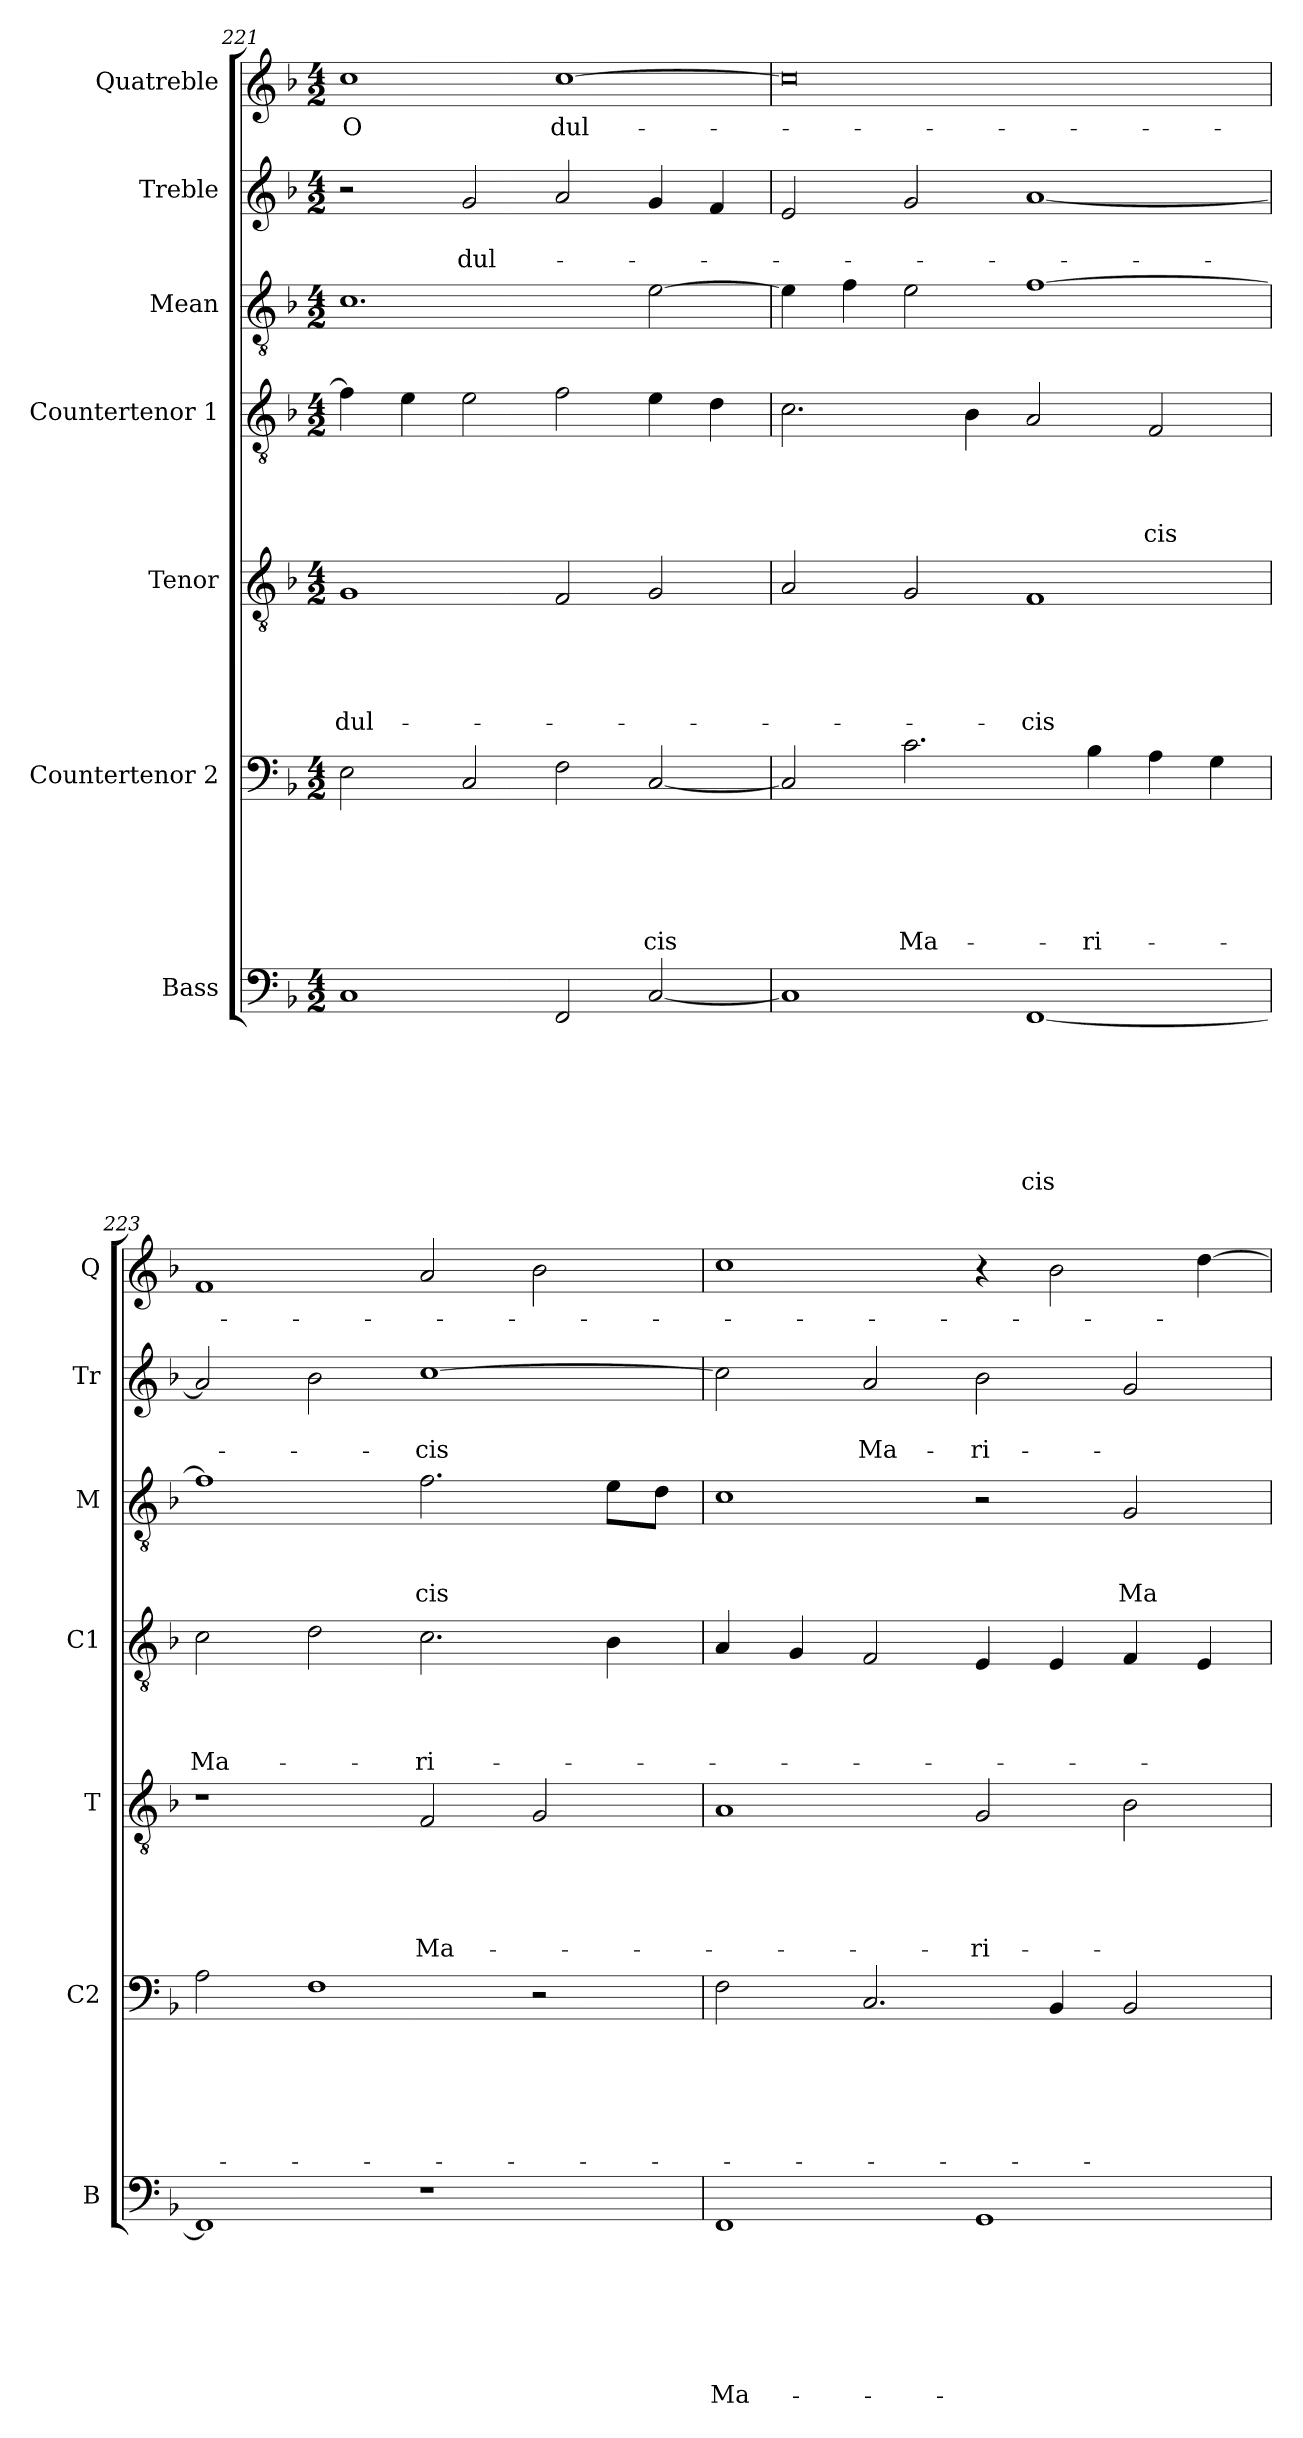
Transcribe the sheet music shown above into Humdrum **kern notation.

**kern	**text	**text	**text	**text	**text	**text	**text	**kern	**text	**text	**text	**text	**text	**text	**kern	**text	**text	**text	**text	**text	**kern	**text	**text	**text	**text	**kern	**text	**text	**text	**kern	**text	**text	**kern	**text
*part7	*part7	*part7	*part7	*part7	*part7	*part7	*part7	*part6	*part6	*part6	*part6	*part6	*part6	*part6	*part5	*part5	*part5	*part5	*part5	*part5	*part4	*part4	*part4	*part4	*part4	*part3	*part3	*part3	*part3	*part2	*part2	*part2	*part1	*part1
*staff7	*staff7	*staff7	*staff7	*staff7	*staff7	*staff7	*staff7	*staff6	*staff6	*staff6	*staff6	*staff6	*staff6	*staff6	*staff5	*staff5	*staff5	*staff5	*staff5	*staff5	*staff4	*staff4	*staff4	*staff4	*staff4	*staff3	*staff3	*staff3	*staff3	*staff2	*staff2	*staff2	*staff1	*staff1
*I"Bass	*	*	*	*	*	*	*	*I"Countertenor 2	*	*	*	*	*	*	*I"Tenor	*	*	*	*	*	*I"Countertenor 1	*	*	*	*	*I"Mean	*	*	*	*I"Treble	*	*	*I"Quatreble	*
*I'B	*	*	*	*	*	*	*	*I'C2	*	*	*	*	*	*	*I'T	*	*	*	*	*	*I'C1	*	*	*	*	*I'M	*	*	*	*I'Tr	*	*	*I'Q	*
*clefF4	*	*	*	*	*	*	*	*clefF4	*	*	*	*	*	*	*clefGv2	*	*	*	*	*	*clefGv2	*	*	*	*	*clefGv2	*	*	*	*clefG2	*	*	*clefG2	*
*k[b-]	*	*	*	*	*	*	*	*k[b-]	*	*	*	*	*	*	*k[b-]	*	*	*	*	*	*k[b-]	*	*	*	*	*k[b-]	*	*	*	*k[b-]	*	*	*k[b-]	*
*d:	*	*	*	*	*	*	*	*d:	*	*	*	*	*	*	*d:	*	*	*	*	*	*d:	*	*	*	*	*d:	*	*	*	*d:	*	*	*d:	*
*M4/2	*	*	*	*	*	*	*	*M4/2	*	*	*	*	*	*	*M4/2	*	*	*	*	*	*M4/2	*	*	*	*	*M4/2	*	*	*	*M4/2	*	*	*M4/2	*
=221	=221	=221	=221	=221	=221	=221	=221	=221	=221	=221	=221	=221	=221	=221	=221	=221	=221	=221	=221	=221	=221	=221	=221	=221	=221	=221	=221	=221	=221	=221	=221	=221	=221	=221
1C	.	.	.	.	.	.	.	2E\	.	.	.	.	.	.	1G	.	.	.	.	dul-	4f\]	.	.	.	.	1.c	.	.	.	2r	.	.	1cc	O
.	.	.	.	.	.	.	.	.	.	.	.	.	.	.	.	.	.	.	.	.	4e\	.	.	.	.	.	.	.	.	.	.	.	.	.
.	.	.	.	.	.	.	.	2C/	.	.	.	.	.	.	.	.	.	.	.	.	2e\	.	.	.	.	.	.	.	.	2g/	.	dul-	.	.
2FF/	.	.	.	.	.	.	.	2F\	.	.	.	.	.	.	2F/	.	.	.	.	.	2f\	.	.	.	.	.	.	.	.	2a/	.	.	[1cc	dul-
[2C/	.	.	.	.	.	.	.	[2C/	.	.	.	.	.	-cis	2G/	.	.	.	.	.	4e\	.	.	.	.	[2e\	.	.	.	4g/	.	.	.	.
.	.	.	.	.	.	.	.	.	.	.	.	.	.	.	.	.	.	.	.	.	4d\	.	.	.	.	.	.	.	.	4f/	.	.	.	.
=222	=222	=222	=222	=222	=222	=222	=222	=222	=222	=222	=222	=222	=222	=222	=222	=222	=222	=222	=222	=222	=222	=222	=222	=222	=222	=222	=222	=222	=222	=222	=222	=222	=222	=222
1C]	.	.	.	.	.	.	.	2C/]	.	.	.	.	.	.	2A/	.	.	.	.	.	2.c\	.	.	.	.	4e\]	.	.	.	2e/	.	.	0cc]	.
.	.	.	.	.	.	.	.	.	.	.	.	.	.	.	.	.	.	.	.	.	.	.	.	.	.	4f\	.	.	.	.	.	.	.	.
.	.	.	.	.	.	.	.	2.c\	.	.	.	.	.	Ma-	2G/	.	.	.	.	.	.	.	.	.	.	2e\	.	.	.	2g/	.	.	.	.
.	.	.	.	.	.	.	.	.	.	.	.	.	.	.	.	.	.	.	.	.	4B-\	.	.	.	.	.	.	.	.	.	.	.	.	.
[1FF	.	.	.	.	.	.	-cis	.	.	.	.	.	.	.	1F	.	.	.	.	-cis	2A/	.	.	.	.	[1f	.	.	.	[1a	.	.	.	.
.	.	.	.	.	.	.	.	4B-\	.	.	.	.	.	-ri-	.	.	.	.	.	.	.	.	.	.	.	.	.	.	.	.	.	.	.	.
.	.	.	.	.	.	.	.	4A\	.	.	.	.	.	.	.	.	.	.	.	.	2F/	.	.	.	-cis	.	.	.	.	.	.	.	.	.
.	.	.	.	.	.	.	.	4G\	.	.	.	.	.	.	.	.	.	.	.	.	.	.	.	.	.	.	.	.	.	.	.	.	.	.
=223	=223	=223	=223	=223	=223	=223	=223	=223	=223	=223	=223	=223	=223	=223	=223	=223	=223	=223	=223	=223	=223	=223	=223	=223	=223	=223	=223	=223	=223	=223	=223	=223	=223	=223
1FF]	.	.	.	.	.	.	.	2A\	.	.	.	.	.	.	1r	.	.	.	.	.	2c\	.	.	.	Ma-	1f]	.	.	.	2a/]	.	.	1f	.
.	.	.	.	.	.	.	.	1F	.	.	.	.	.	.	.	.	.	.	.	.	2d\	.	.	.	.	.	.	.	.	2b-\	.	.	.	.
1r	.	.	.	.	.	.	.	.	.	.	.	.	.	.	2F/	.	.	.	.	Ma-	2.c\	.	.	.	-ri-	2.f\	.	.	-cis	[1cc	.	-cis	2a/	.
.	.	.	.	.	.	.	.	2r	.	.	.	.	.	.	2G/	.	.	.	.	.	.	.	.	.	.	.	.	.	.	.	.	.	2b-\	.
.	.	.	.	.	.	.	.	.	.	.	.	.	.	.	.	.	.	.	.	.	4B-\	.	.	.	.	8e\L	.	.	.	.	.	.	.	.
.	.	.	.	.	.	.	.	.	.	.	.	.	.	.	.	.	.	.	.	.	.	.	.	.	.	8d\J	.	.	.	.	.	.	.	.
=224	=224	=224	=224	=224	=224	=224	=224	=224	=224	=224	=224	=224	=224	=224	=224	=224	=224	=224	=224	=224	=224	=224	=224	=224	=224	=224	=224	=224	=224	=224	=224	=224	=224	=224
1FF	.	.	.	.	.	.	Ma-	2F\	.	.	.	.	.	.	1A	.	.	.	.	.	4A/	.	.	.	.	1c	.	.	.	2cc\]	.	.	1cc	.
.	.	.	.	.	.	.	.	.	.	.	.	.	.	.	.	.	.	.	.	.	4G/	.	.	.	.	.	.	.	.	.	.	.	.	.
.	.	.	.	.	.	.	.	2.C/	.	.	.	.	.	.	.	.	.	.	.	.	2F/	.	.	.	.	.	.	.	.	2a/	.	Ma-	.	.
1GG	.	.	.	.	.	.	.	.	.	.	.	.	.	.	2G/	.	.	.	.	-ri-	4E/	.	.	.	.	2r	.	.	.	2b-\	.	-ri-	4r	.
.	.	.	.	.	.	.	.	4BB-/	.	.	.	.	.	.	.	.	.	.	.	.	4E/	.	.	.	.	.	.	.	.	.	.	.	2b-\	.
.	.	.	.	.	.	.	.	2BB-/	.	.	.	.	.	.	2B-\	.	.	.	.	.	4F/	.	.	.	.	2G/	.	.	Ma-	2g/	.	.	.	.
.	.	.	.	.	.	.	.	.	.	.	.	.	.	.	.	.	.	.	.	.	4E/	.	.	.	.	.	.	.	.	.	.	.	[4dd\	.
=	=	=	=	=	=	=	=	=	=	=	=	=	=	=	=	=	=	=	=	=	=	=	=	=	=	=	=	=	=	=	=	=	=	=
*-	*-	*-	*-	*-	*-	*-	*-	*-	*-	*-	*-	*-	*-	*-	*-	*-	*-	*-	*-	*-	*-	*-	*-	*-	*-	*-	*-	*-	*-	*-	*-	*-	*-	*-
